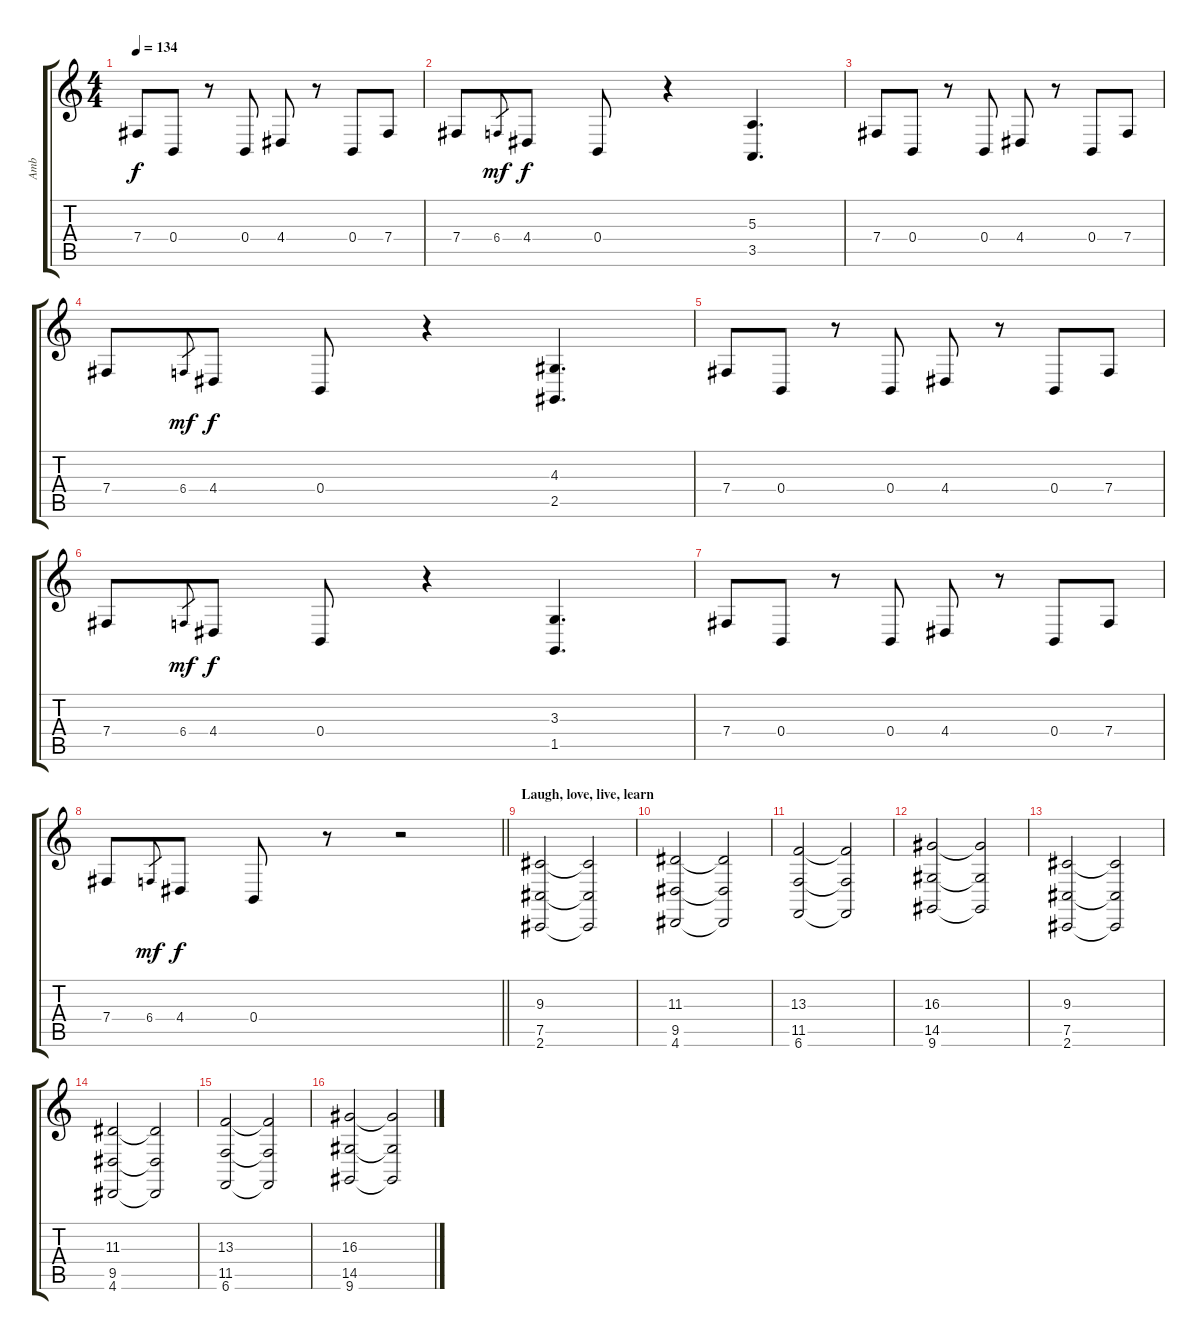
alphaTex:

\track ("Amb" "Amb") {instrument brightacousticpiano}
\staff {score tabs}
\tuning (Db4 Ab3 E3 B2 Gb2 B1) {hide}
\ts (4 4)
\tempo 134
\clef g2
\ks c
7.4.8{dy f} 0.4.8 r.8 0.4.8 4.4.8 r.8 0.4.8 7.4.8 |
7.4.8 6.4.8{gr dy mf} 4.4.8{dy f} 0.4.8 r.4 (5.3 3.5).4{d} |
7.4.8 0.4.8 r.8 0.4.8 4.4.8 r.8 0.4.8 7.4.8 |
7.4.8 6.4.8{gr dy mf} 4.4.8{dy f} 0.4.8 r.4 (4.3 2.5).4{d} |
7.4.8 0.4.8 r.8 0.4.8 4.4.8 r.8 0.4.8 7.4.8 |
7.4.8 6.4.8{gr dy mf} 4.4.8{dy f} 0.4.8 r.4 (3.3 1.5).4{d} |
7.4.8 0.4.8 r.8 0.4.8 4.4.8 r.8 0.4.8 7.4.8 |
\barLineRight lightlight
7.4.8 6.4.8{gr dy mf} 4.4.8{dy f} 0.4.8 r.8 r.2 |
\section ("" "Laugh, love, live, learn")
(9.3 7.5 2.6).2 (9.3{t} 7.5{t} 2.6{t}).2 |
(11.3 9.5 4.6).2 (11.3{t} 9.5{t} 4.6{t}).2 |
(13.3 11.5 6.6).2 (13.3{t} 11.5{t} 6.6{t}).2 |
(16.3 14.5 9.6).2 (16.3{t} 14.5{t} 9.6{t}).2 |
(9.3 7.5 2.6).2 (9.3{t} 7.5{t} 2.6{t}).2 |
(11.3 9.5 4.6).2 (11.3{t} 9.5{t} 4.6{t}).2 |
(13.3 11.5 6.6).2 (13.3{t} 11.5{t} 6.6{t}).2 |
(16.3 14.5 9.6).2 (16.3{t} 14.5{t} 9.6{t}).2
